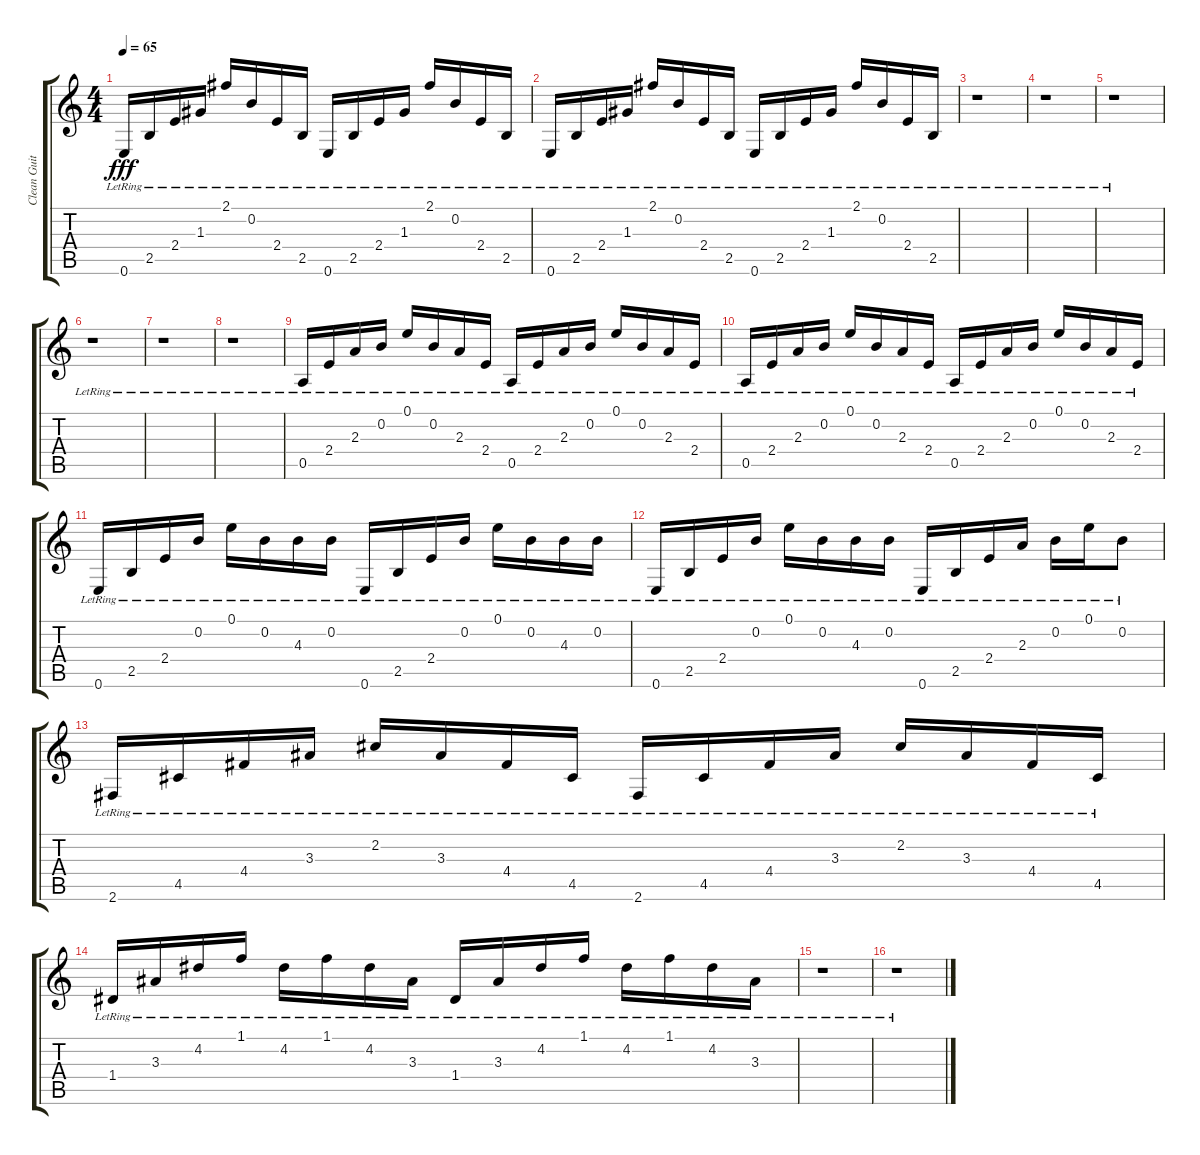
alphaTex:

\track ("Clean Guitar" "Clean Guit") {instrument electricguitarjazz}
\staff {score tabs}
\tuning (E4 B3 G3 D3 A2 E2) {hide}
\ts (4 4)
\tempo 65
\clef g2
\ks c
0.6{lr}.16{dy fff} 2.5{lr}.16 2.4{lr}.16 1.3{lr}.16 2.1{lr}.16 0.2{lr}.16 2.4{lr}.16 2.5{lr}.16 0.6{lr}.16 2.5{lr}.16 2.4{lr}.16 1.3{lr}.16 2.1{lr}.16 0.2{lr}.16 2.4{lr}.16 2.5{lr}.16 |
0.6{lr}.16 2.5{lr}.16 2.4{lr}.16 1.3{lr}.16 2.1{lr}.16 0.2{lr}.16 2.4{lr}.16 2.5{lr}.16 0.6{lr}.16 2.5{lr}.16 2.4{lr}.16 1.3{lr}.16 2.1{lr}.16 0.2{lr}.16 2.4{lr}.16 2.5{lr}.16 |
r.1 |
r.1 |
r.1 |
r.1 |
r.1 |
r.1 |
0.5{lr}.16 2.4{lr}.16 2.3{lr}.16 0.2{lr}.16 0.1{lr}.16 0.2{lr}.16 2.3{lr}.16 2.4{lr}.16 0.5{lr}.16 2.4{lr}.16 2.3{lr}.16 0.2{lr}.16 0.1{lr}.16 0.2{lr}.16 2.3{lr}.16 2.4{lr}.16 |
0.5{lr}.16 2.4{lr}.16 2.3{lr}.16 0.2{lr}.16 0.1{lr}.16 0.2{lr}.16 2.3{lr}.16 2.4{lr}.16 0.5{lr}.16 2.4{lr}.16 2.3{lr}.16 0.2{lr}.16 0.1{lr}.16 0.2{lr}.16 2.3{lr}.16 2.4{lr}.16 |
0.6{lr}.16 2.5{lr}.16 2.4{lr}.16 0.2{lr}.16 0.1{lr}.16 0.2{lr}.16 4.3{lr}.16 0.2{lr}.16 0.6{lr}.16 2.5{lr}.16 2.4{lr}.16 0.2{lr}.16 0.1{lr}.16 0.2{lr}.16 4.3{lr}.16 0.2{lr}.16 |
0.6{lr}.16 2.5{lr}.16 2.4{lr}.16 0.2{lr}.16 0.1{lr}.16 0.2{lr}.16 4.3{lr}.16 0.2{lr}.16 0.6{lr}.16 2.5{lr}.16 2.4{lr}.16 2.3{lr}.16 0.2{lr}.16 0.1{lr}.16 0.2{lr}.8 |
2.6{lr}.16 4.5{lr}.16 4.4{lr}.16 3.3{lr}.16 2.2{lr}.16 3.3{lr}.16 4.4{lr}.16 4.5{lr}.16 2.6{lr}.16 4.5{lr}.16 4.4{lr}.16 3.3{lr}.16 2.2{lr}.16 3.3{lr}.16 4.4{lr}.16 4.5{lr}.16 |
1.4{lr}.16 3.3{lr}.16 4.2{lr}.16 1.1{lr}.16 4.2{lr}.16 1.1{lr}.16 4.2{lr}.16 3.3{lr}.16 1.4{lr}.16 3.3{lr}.16 4.2{lr}.16 1.1{lr}.16 4.2{lr}.16 1.1{lr}.16 4.2{lr}.16 3.3{lr}.16 |
r.1 |
r.1
